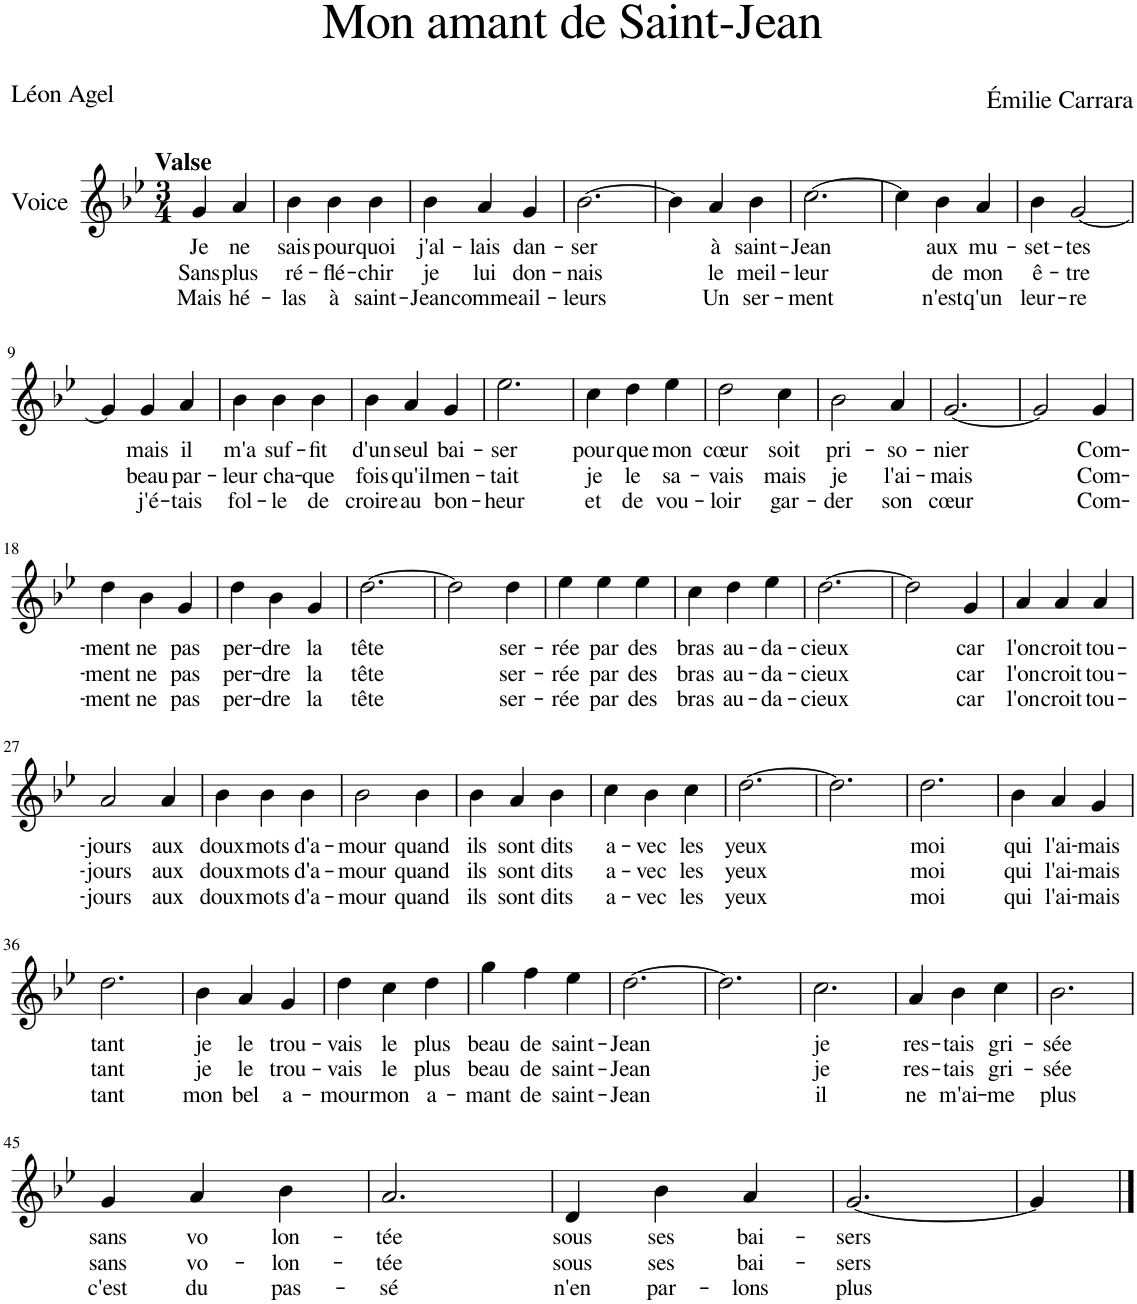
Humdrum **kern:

**kern	**text	**text	**text
*part1	*part1	*part1	*part1
*staff1	*staff1	*staff1	*staff1
*I"Voice	*	*	*
*clefG2	*	*	*
*k[b-e-]	*	*	*
*M3/4	*	*	*
=1	=1	=1	=1
!LO:TX:a:B:t=Valse	!	!	!
!	!LO:LY:b	!LO:LY:b	!LO:LY:b
4g/	Je	Sans	Mais
!	!LO:LY:b	!LO:LY:b	!LO:LY:b
4a/	ne	plus	hé-
=2	=2	=2	=2
!	!LO:LY:b	!LO:LY:b	!LO:LY:b
4b-\	sais	ré-	-las
!	!LO:LY:b	!LO:LY:b	!LO:LY:b
4b-\	pour-	-flé-	à
!	!LO:LY:b	!LO:LY:b	!LO:LY:b
4b-\	-quoi	-chir	saint-
=3	=3	=3	=3
!	!LO:LY:b	!LO:LY:b	!LO:LY:b
4b-\	j'al-	je	-Jean
!	!LO:LY:b	!LO:LY:b	!LO:LY:b
4a/	-lais	lui	comme
!	!LO:LY:b	!LO:LY:b	!LO:LY:b
4g/	dan-	don-	ail-
=4	=4	=4	=4
!	!LO:LY:b	!LO:LY:b	!LO:LY:b
[2.b-\	-ser	-nais	-leurs
=5	=5	=5	=5
4b-\]	.	.	.
!	!LO:LY:b	!LO:LY:b	!LO:LY:b
4a/	à	le	Un
!	!LO:LY:b	!LO:LY:b	!LO:LY:b
4b-\	saint-	meil-	ser-
=6	=6	=6	=6
!	!LO:LY:b	!LO:LY:b	!LO:LY:b
[2.cc\	-Jean	-leur	-ment
=7	=7	=7	=7
4cc\]	.	.	.
!	!LO:LY:b	!LO:LY:b	!LO:LY:b
4b-\	aux	de	n'est
!	!LO:LY:b	!LO:LY:b	!LO:LY:b
4a/	mu-	mon	q'un
=8	=8	=8	=8
!	!LO:LY:b	!LO:LY:b	!LO:LY:b
4b-\	-set-	ê-	leur-
!	!LO:LY:b	!LO:LY:b	!LO:LY:b
[2g/	-tes	-tre	-re
!!LO:LB:g=z
=9	=9	=9	=9
4g/]	.	.	.
!	!LO:LY:b	!LO:LY:b	!LO:LY:b
4g/	mais	beau	j'é-
!	!LO:LY:b	!LO:LY:b	!LO:LY:b
4a/	il	par-	-tais
=10	=10	=10	=10
!	!LO:LY:b	!LO:LY:b	!LO:LY:b
4b-\	m'a	-leur	fol-
!	!LO:LY:b	!LO:LY:b	!LO:LY:b
4b-\	suf-	cha-	-le
!	!LO:LY:b	!LO:LY:b	!LO:LY:b
4b-\	-fit	-que	de
=11	=11	=11	=11
!	!LO:LY:b	!LO:LY:b	!LO:LY:b
4b-\	d'un	fois	croire
!	!LO:LY:b	!LO:LY:b	!LO:LY:b
4a/	seul	qu'il	au
!	!LO:LY:b	!LO:LY:b	!LO:LY:b
4g/	bai-	men-	bon-
=12	=12	=12	=12
!	!LO:LY:b	!LO:LY:b	!LO:LY:b
2.ee-\	-ser	-tait	-heur
=13	=13	=13	=13
!	!LO:LY:b	!LO:LY:b	!LO:LY:b
4cc\	pour	je	et
!	!LO:LY:b	!LO:LY:b	!LO:LY:b
4dd\	que	le	de
!	!LO:LY:b	!LO:LY:b	!LO:LY:b
4ee-\	mon	sa-	vou-
=14	=14	=14	=14
!	!LO:LY:b	!LO:LY:b	!LO:LY:b
2dd\	cœur	-vais	-loir
!	!LO:LY:b	!LO:LY:b	!LO:LY:b
4cc\	soit	mais	gar-
=15	=15	=15	=15
!	!LO:LY:b	!LO:LY:b	!LO:LY:b
2b-\	pri-	je	-der
!	!LO:LY:b	!LO:LY:b	!LO:LY:b
4a/	-so-	l'ai-	son
=16	=16	=16	=16
!	!LO:LY:b	!LO:LY:b	!LO:LY:b
[2.g/	-nier	-mais	cœur
=17	=17	=17	=17
2g/]	.	.	.
!	!LO:LY:b	!LO:LY:b	!LO:LY:b
4g/	Com-	Com-	Com-
!!LO:LB:g=z
=18	=18	=18	=18
!	!LO:LY:b	!LO:LY:b	!LO:LY:b
4dd\	-ment	-ment	-ment
!	!LO:LY:b	!LO:LY:b	!LO:LY:b
4b-\	ne	ne	ne
!	!LO:LY:b	!LO:LY:b	!LO:LY:b
4g/	pas	pas	pas
=19	=19	=19	=19
!	!LO:LY:b	!LO:LY:b	!LO:LY:b
4dd\	per-	per-	per-
!	!LO:LY:b	!LO:LY:b	!LO:LY:b
4b-\	-dre	-dre	-dre
!	!LO:LY:b	!LO:LY:b	!LO:LY:b
4g/	la	la	la
=20	=20	=20	=20
!	!LO:LY:b	!LO:LY:b	!LO:LY:b
[2.dd\	tête	tête	tête
=21	=21	=21	=21
2dd\]	.	.	.
!	!LO:LY:b	!LO:LY:b	!LO:LY:b
4dd\	ser-	ser-	ser-
=22	=22	=22	=22
!	!LO:LY:b	!LO:LY:b	!LO:LY:b
4ee-\	-rée	-rée	-rée
!	!LO:LY:b	!LO:LY:b	!LO:LY:b
4ee-\	par	par	par
!	!LO:LY:b	!LO:LY:b	!LO:LY:b
4ee-\	des	des	des
=23	=23	=23	=23
!	!LO:LY:b	!LO:LY:b	!LO:LY:b
4cc\	bras	bras	bras
!	!LO:LY:b	!LO:LY:b	!LO:LY:b
4dd\	au-	au-	au-
!	!LO:LY:b	!LO:LY:b	!LO:LY:b
4ee-\	-da-	-da-	-da-
=24	=24	=24	=24
!	!LO:LY:b	!LO:LY:b	!LO:LY:b
[2.dd\	-cieux	-cieux	-cieux
=25	=25	=25	=25
2dd\]	.	.	.
!	!LO:LY:b	!LO:LY:b	!LO:LY:b
4g/	car	car	car
=26	=26	=26	=26
!	!LO:LY:b	!LO:LY:b	!LO:LY:b
4a/	l'on	l'on	l'on
!	!LO:LY:b	!LO:LY:b	!LO:LY:b
4a/	croit	croit	croit
!	!LO:LY:b	!LO:LY:b	!LO:LY:b
4a/	tou-	tou-	tou-
!!LO:LB:g=z
=27	=27	=27	=27
!	!LO:LY:b	!LO:LY:b	!LO:LY:b
2a/	-jours	-jours	-jours
!	!LO:LY:b	!LO:LY:b	!LO:LY:b
4a/	aux	aux	aux
=28	=28	=28	=28
!	!LO:LY:b	!LO:LY:b	!LO:LY:b
4b-\	doux	doux	doux
!	!LO:LY:b	!LO:LY:b	!LO:LY:b
4b-\	mots	mots	mots
!	!LO:LY:b	!LO:LY:b	!LO:LY:b
4b-\	d'a-	d'a-	d'a-
=29	=29	=29	=29
!	!LO:LY:b	!LO:LY:b	!LO:LY:b
2b-\	-mour	-mour	-mour
!	!LO:LY:b	!LO:LY:b	!LO:LY:b
4b-\	quand	quand	quand
=30	=30	=30	=30
!	!LO:LY:b	!LO:LY:b	!LO:LY:b
4b-\	ils	ils	ils
!	!LO:LY:b	!LO:LY:b	!LO:LY:b
4a/	sont	sont	sont
!	!LO:LY:b	!LO:LY:b	!LO:LY:b
4b-\	dits	dits	dits
=31	=31	=31	=31
!	!LO:LY:b	!LO:LY:b	!LO:LY:b
4cc\	a-	a-	a-
!	!LO:LY:b	!LO:LY:b	!LO:LY:b
4b-\	-vec	-vec	-vec
!	!LO:LY:b	!LO:LY:b	!LO:LY:b
4cc\	les	les	les
=32	=32	=32	=32
!	!LO:LY:b	!LO:LY:b	!LO:LY:b
[2.dd\	yeux	yeux	yeux
=33	=33	=33	=33
2.dd\]	.	.	.
=34	=34	=34	=34
!	!LO:LY:b	!LO:LY:b	!LO:LY:b
2.dd\	moi	moi	moi
=35	=35	=35	=35
!	!LO:LY:b	!LO:LY:b	!LO:LY:b
4b-\	qui	qui	qui
!	!LO:LY:b	!LO:LY:b	!LO:LY:b
4a/	l'ai-	l'ai-	l'ai-
!	!LO:LY:b	!LO:LY:b	!LO:LY:b
4g/	-mais	-mais	-mais
!!LO:LB:g=z
=36	=36	=36	=36
!	!LO:LY:b	!LO:LY:b	!LO:LY:b
2.dd\	tant	tant	tant
=37	=37	=37	=37
!	!LO:LY:b	!LO:LY:b	!LO:LY:b
4b-\	je	je	mon
!	!LO:LY:b	!LO:LY:b	!LO:LY:b
4a/	le	le	bel
!	!LO:LY:b	!LO:LY:b	!LO:LY:b
4g/	trou-	trou-	a-
=38	=38	=38	=38
!	!LO:LY:b	!LO:LY:b	!LO:LY:b
4dd\	-vais	-vais	-mour
!	!LO:LY:b	!LO:LY:b	!LO:LY:b
4cc\	le	le	mon
!	!LO:LY:b	!LO:LY:b	!LO:LY:b
4dd\	plus	plus	a-
=39	=39	=39	=39
!	!LO:LY:b	!LO:LY:b	!LO:LY:b
4gg\	beau	beau	-mant
!	!LO:LY:b	!LO:LY:b	!LO:LY:b
4ff\	de	de	de
!	!LO:LY:b	!LO:LY:b	!LO:LY:b
4ee-\	saint-	saint-	saint-
=40	=40	=40	=40
!	!LO:LY:b	!LO:LY:b	!LO:LY:b
[2.dd\	-Jean	-Jean	-Jean
=41	=41	=41	=41
2.dd\]	.	.	.
=42	=42	=42	=42
!	!LO:LY:b	!LO:LY:b	!LO:LY:b
2.cc\	je	je	il
=43	=43	=43	=43
!	!LO:LY:b	!LO:LY:b	!LO:LY:b
4a/	res-	res-	ne
!	!LO:LY:b	!LO:LY:b	!LO:LY:b
4b-\	-tais	-tais	m'ai-
!	!LO:LY:b	!LO:LY:b	!LO:LY:b
4cc\	gri-	gri-	-me
=44	=44	=44	=44
!	!LO:LY:b	!LO:LY:b	!LO:LY:b
2.b-\	-sée	-sée	plus
!!LO:LB:g=z
=45	=45	=45	=45
!	!LO:LY:b	!LO:LY:b	!LO:LY:b
4g/	sans	sans	c'est
!	!LO:LY:b	!LO:LY:b	!LO:LY:b
4a/	vo	vo-	du
!	!LO:LY:b	!LO:LY:b	!LO:LY:b
4b-\	-lon-	-lon-	pas-
=46	=46	=46	=46
!	!LO:LY:b	!LO:LY:b	!LO:LY:b
2.a/	-tée	-tée	-sé
=47	=47	=47	=47
!	!LO:LY:b	!LO:LY:b	!LO:LY:b
4d/	sous	sous	n'en
!	!LO:LY:b	!LO:LY:b	!LO:LY:b
4b-\	ses	ses	par-
!	!LO:LY:b	!LO:LY:b	!LO:LY:b
4a/	bai-	bai-	-lons
=48	=48	=48	=48
!	!LO:LY:b	!LO:LY:b	!LO:LY:b
[2.g/	sers	-sers	plus
=49	=49	=49	=49
4g/]	.	.	.
==	==	==	==
*-	*-	*-	*-
